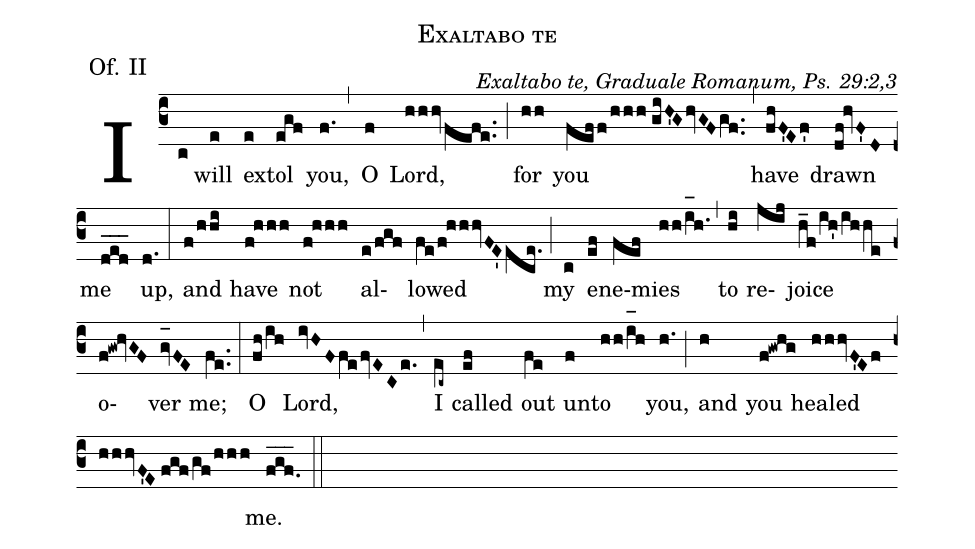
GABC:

name: Exaltabo te;
office-part: Offertorium;
mode: 2;
annotation: Of. II;
commentary: Exaltabo te, Graduale Romanum, Ps. 29:2,3;
%%
(c3)I(c) will(e) ex(e)tol(egf) you,(f.) (,) O(f) Lord,(hhhvfefe..) (;)
for(hh) you(feff/hhh//giH'GhvGFgf..) (,)
have(fhF'Ef') drawn(df!hvF'D) me(ded___) up,(d.) (:)
and(f/hhi) have(f!hhh)
not(f!hhh) al(e/fgf)lowed(fe/f!hhhvFE'ece.) (;) my(c) en(ef)e(fef)mies(hh/i_[oh:h]h.) (,) to(hi) re(jij)joice(h_f/ih'/ihhe) o(f!gw!hvGF)ver(gv_[oh:h]FE) me;(fe..) (:) O(fh/ih) Lord,(ivHFfefvECe.) (,) I(ec~) called(ef) out(fe)
un(f)to(hh/i_[oh:h]h) you,(h.) (;) and(h) you(f!gwhg) healed(hhhvF'Ef/hhhvF'E//fgf/gf/hhh) me.(fgf___.) (::)
